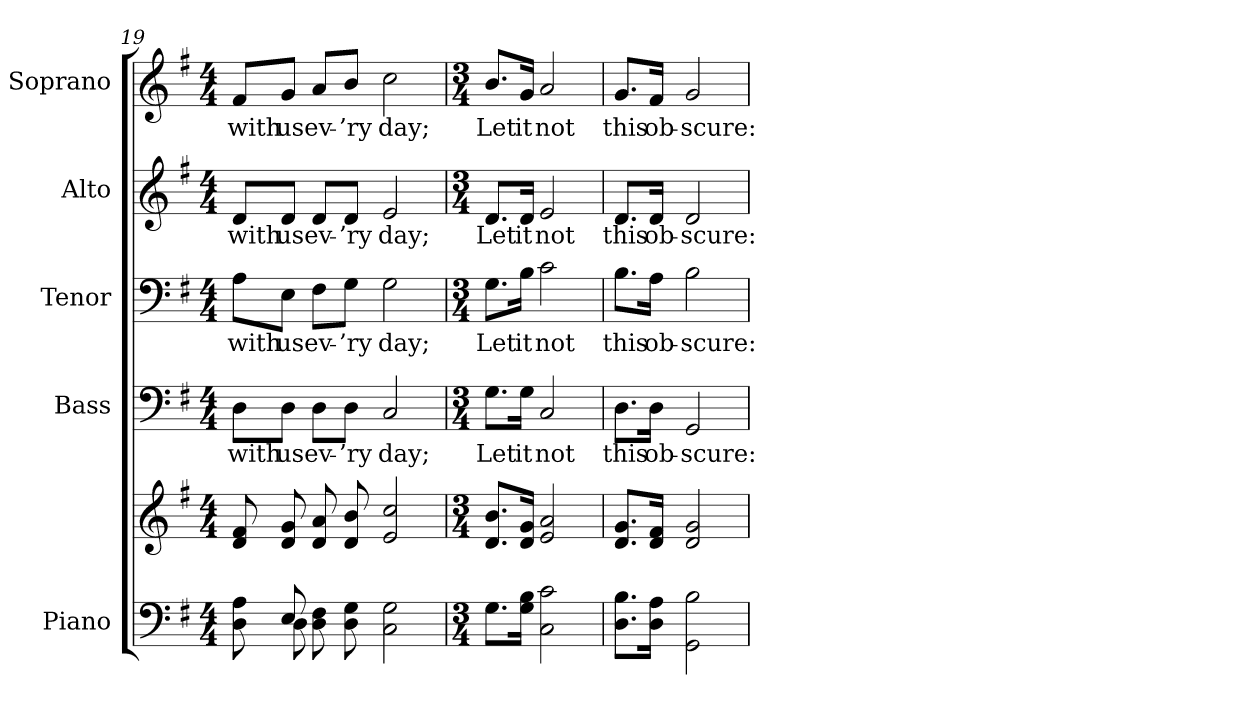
**kern	**kern	**kern	**text	**kern	**text	**kern	**text	**kern	**text
*part5	*part5	*part4	*part4	*part3	*part3	*part2	*part2	*part1	*part1
*staff6	*staff5	*staff4	*staff4	*staff3	*staff3	*staff2	*staff2	*staff1	*staff1
*I"Piano	*	*I"Bass	*	*I"Tenor	*	*I"Alto	*	*I"Soprano	*
*I'Pno.	*	*I'B.	*	*I'T.	*	*I'A.	*	*I'S.	*
!!LO:PB:g=z
*clefF4	*clefG2	*clefF4	*	*clefF4	*	*clefG2	*	*clefG2	*
*k[f#]	*k[f#]	*k[f#]	*	*k[f#]	*	*k[f#]	*	*k[f#]	*
*G:	*G:	*G:	*	*G:	*	*G:	*	*G:	*
*M4/4	*M4/4	*M4/4	*	*M4/4	*	*M4/4	*	*M4/4	*
=19	=19	=19	=19	=19	=19	=19	=19	=19	=19
*^	*	*	*	*	*	*	*	*	*
!	!	!	!	!LO:LY:b:color=#000000	!	!	!	!	!	!
!	!	!	!	!	!	!LO:LY:b:color=#000000	!	!	!	!
!	!	!	!	!	!	!	!	!LO:LY:b:color=#000000	!	!
!	!	!	!	!	!	!	!	!	!	!LO:LY:b:color=#000000
8Di\ 8Ai	8ryy	8di/ 8f#i	8Di\L	with	8Ai\L	with	8di/L	with	8f#i/L	with
!	!	!	!	!LO:LY:b:color=#000000	!	!	!	!	!	!
!	!	!	!	!	!	!LO:LY:b:color=#000000	!	!	!	!
!	!	!	!	!	!	!	!	!LO:LY:b:color=#000000	!	!
!	!	!	!	!	!	!	!	!	!	!LO:LY:b:color=#000000
8Ei/	8Di\	8di/ 8gi	8Di\J	us	8Ei\J	us	8di/J	us	8gi/J	us
!	!	!	!	!LO:LY:b:color=#000000	!	!	!	!	!	!
!	!	!	!	!	!	!LO:LY:b:color=#000000	!	!	!	!
!	!	!	!	!	!	!	!	!LO:LY:b:color=#000000	!	!
!	!	!	!	!	!	!	!	!	!	!LO:LY:b:color=#000000
8Di\ 8F#i	4ryy	8di/ 8ai	8Di\L	ev-	8F#i\L	ev-	8di/L	ev-	8ai/L	ev-
!	!	!	!	!LO:LY:b:color=#000000	!	!	!	!	!	!
!	!	!	!	!	!	!LO:LY:b:color=#000000	!	!	!	!
!	!	!	!	!	!	!	!	!LO:LY:b:color=#000000	!	!
!	!	!	!	!	!	!	!	!	!	!LO:LY:b:color=#000000
8Di\ 8Gi	.	8di/ 8bi	8Di\J	-’ry	8Gi\J	-’ry	8di/J	-’ry	8bi/J	-’ry
!	!	!	!	!LO:LY:b:color=#000000	!	!	!	!	!	!
!	!	!	!	!	!	!LO:LY:b:color=#000000	!	!	!	!
!	!	!	!	!	!	!	!	!LO:LY:b:color=#000000	!	!
!	!	!	!	!	!	!	!	!	!	!LO:LY:b:color=#000000
2Ci\ 2Gi	2ryy	2ei/ 2cci	2Ci/	day;	2Gi\	day;	2ei/	day;	2cci\	day;
*v	*v	*	*	*	*	*	*	*	*	*
=20	=20	=20	=20	=20	=20	=20	=20	=20	=20
*M3/4	*M3/4	*M3/4	*	*M3/4	*	*M3/4	*	*M3/4	*
*^	*	*	*	*	*	*	*	*	*
!	!	!	!	!LO:LY:b:color=#000000	!	!	!	!	!	!
*v	*v	*	*	*	*	*	*	*	*	*
*^	*	*	*	*	*	*	*	*	*
!	!	!	!	!	!	!LO:LY:b:color=#000000	!	!	!	!
*v	*v	*	*	*	*	*	*	*	*	*
*^	*	*	*	*	*	*	*	*	*
!	!	!	!	!	!	!	!	!LO:LY:b:color=#000000	!	!
*v	*v	*	*	*	*	*	*	*	*	*
*^	*	*	*	*	*	*	*	*	*
!	!	!	!	!	!	!	!	!	!	!LO:LY:b:color=#000000
*v	*v	*	*	*	*	*	*	*	*	*
8.Gi\L	8.di/ 8.biL	8.Gi\L	Let	8.Gi\L	Let	8.di/L	Let	8.bi/L	Let
!	!	!	!LO:LY:b:color=#000000	!	!	!	!	!	!
!	!	!	!	!	!LO:LY:b:color=#000000	!	!	!	!
!	!	!	!	!	!	!	!LO:LY:b:color=#000000	!	!
!	!	!	!	!	!	!	!	!	!LO:LY:b:color=#000000
16Gi\ 16BiJk	16di/ 16giJk	16Gi\Jk	it	16Bi\Jk	it	16di/Jk	it	16gi/Jk	it
!	!	!	!LO:LY:b:color=#000000	!	!	!	!	!	!
!	!	!	!	!	!LO:LY:b:color=#000000	!	!	!	!
!	!	!	!	!	!	!	!LO:LY:b:color=#000000	!	!
!	!	!	!	!	!	!	!	!	!LO:LY:b:color=#000000
2Ci\ 2ci	2ei/ 2ai	2Ci/	not	2ci\	not	2ei/	not	2ai/	not
!!LO:PB:g=z
=21	=21	=21	=21	=21	=21	=21	=21	=21	=21
!	!	!	!LO:LY:b:color=#000000	!	!	!	!	!	!
!	!	!	!	!	!LO:LY:b:color=#000000	!	!	!	!
!	!	!	!	!	!	!	!LO:LY:b:color=#000000	!	!
!	!	!	!	!	!	!	!	!	!LO:LY:b:color=#000000
8.Di\ 8.BiL	8.di/ 8.giL	8.Di\L	this	8.Bi\L	this	8.di/L	this	8.gi/L	this
!	!	!	!LO:LY:b:color=#000000	!	!	!	!	!	!
!	!	!	!	!	!LO:LY:b:color=#000000	!	!	!	!
!	!	!	!	!	!	!	!LO:LY:b:color=#000000	!	!
!	!	!	!	!	!	!	!	!	!LO:LY:b:color=#000000
16Di\ 16AiJk	16di/ 16f#iJk	16Di\Jk	ob-	16Ai\Jk	ob-	16di/Jk	ob-	16f#i/Jk	ob-
!	!	!	!LO:LY:b:color=#000000	!	!	!	!	!	!
!	!	!	!	!	!LO:LY:b:color=#000000	!	!	!	!
!	!	!	!	!	!	!	!LO:LY:b:color=#000000	!	!
!	!	!	!	!	!	!	!	!	!LO:LY:b:color=#000000
2GGi\ 2Bi	2di/ 2gi	2GGi/	-scure:	2Bi\	-scure:	2di/	-scure:	2gi/	-scure:
=	=	=	=	=	=	=	=	=	=
*-	*-	*-	*-	*-	*-	*-	*-	*-	*-
